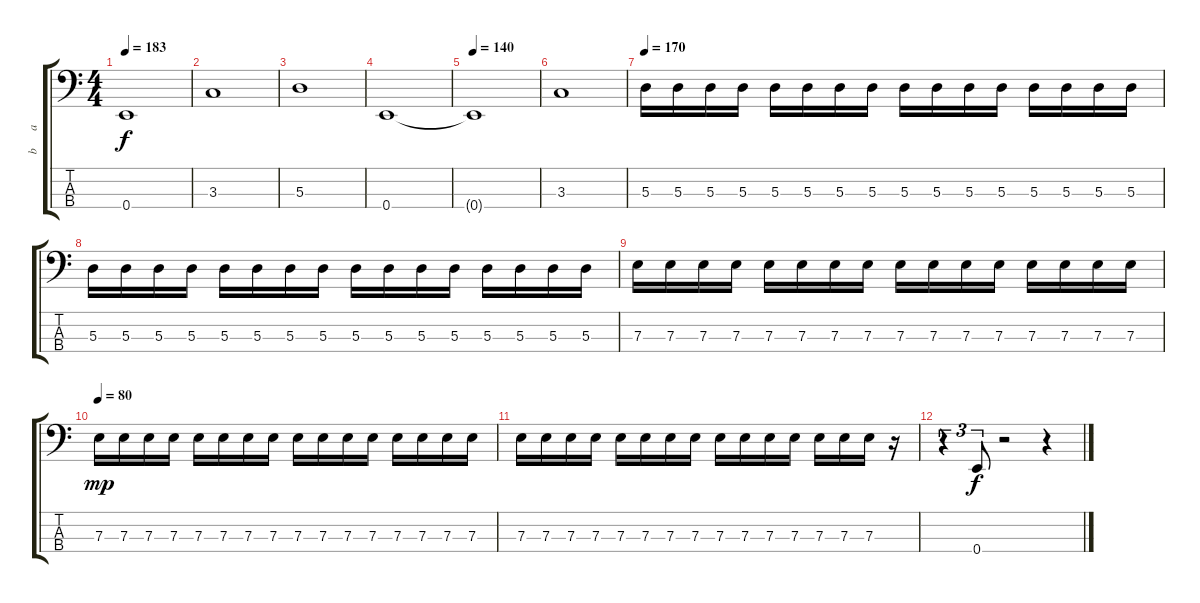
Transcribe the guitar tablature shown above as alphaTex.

\track ("b      a       s      s" "b      a  ") {instrument electricbassfinger}
\staff {score tabs}
\tuning (G2 D2 A1 E1) {hide}
\ts (4 4)
\tempo 183
\clef f4
\ks c
0.4.1{dy f} |
3.3.1 |
5.3.1 |
0.4.1 |
\tempo 140
0.4{t}.1 |
3.3.1 |
\tempo 170
5.3.16 5.3.16 5.3.16 5.3.16 5.3.16 5.3.16 5.3.16 5.3.16 5.3.16 5.3.16 5.3.16 5.3.16 5.3.16 5.3.16 5.3.16 5.3.16 |
5.3.16 5.3.16 5.3.16 5.3.16 5.3.16 5.3.16 5.3.16 5.3.16 5.3.16 5.3.16 5.3.16 5.3.16 5.3.16 5.3.16 5.3.16 5.3.16 |
7.3.16 7.3.16 7.3.16 7.3.16 7.3.16 7.3.16 7.3.16 7.3.16 7.3.16 7.3.16 7.3.16 7.3.16 7.3.16 7.3.16 7.3.16 7.3.16 |
\tempo 80
7.3.16{dy mp} 7.3.16 7.3.16 7.3.16 7.3.16 7.3.16 7.3.16 7.3.16 7.3.16 7.3.16 7.3.16 7.3.16 7.3.16 7.3.16 7.3.16 7.3.16 |
7.3.16 7.3.16 7.3.16 7.3.16 7.3.16 7.3.16 7.3.16 7.3.16 7.3.16 7.3.16 7.3.16 7.3.16 7.3.16 7.3.16 7.3.16 r.16 |
r.4{tu (3 2)} 0.4.8{tu (3 2) dy f} r.2 r.4
